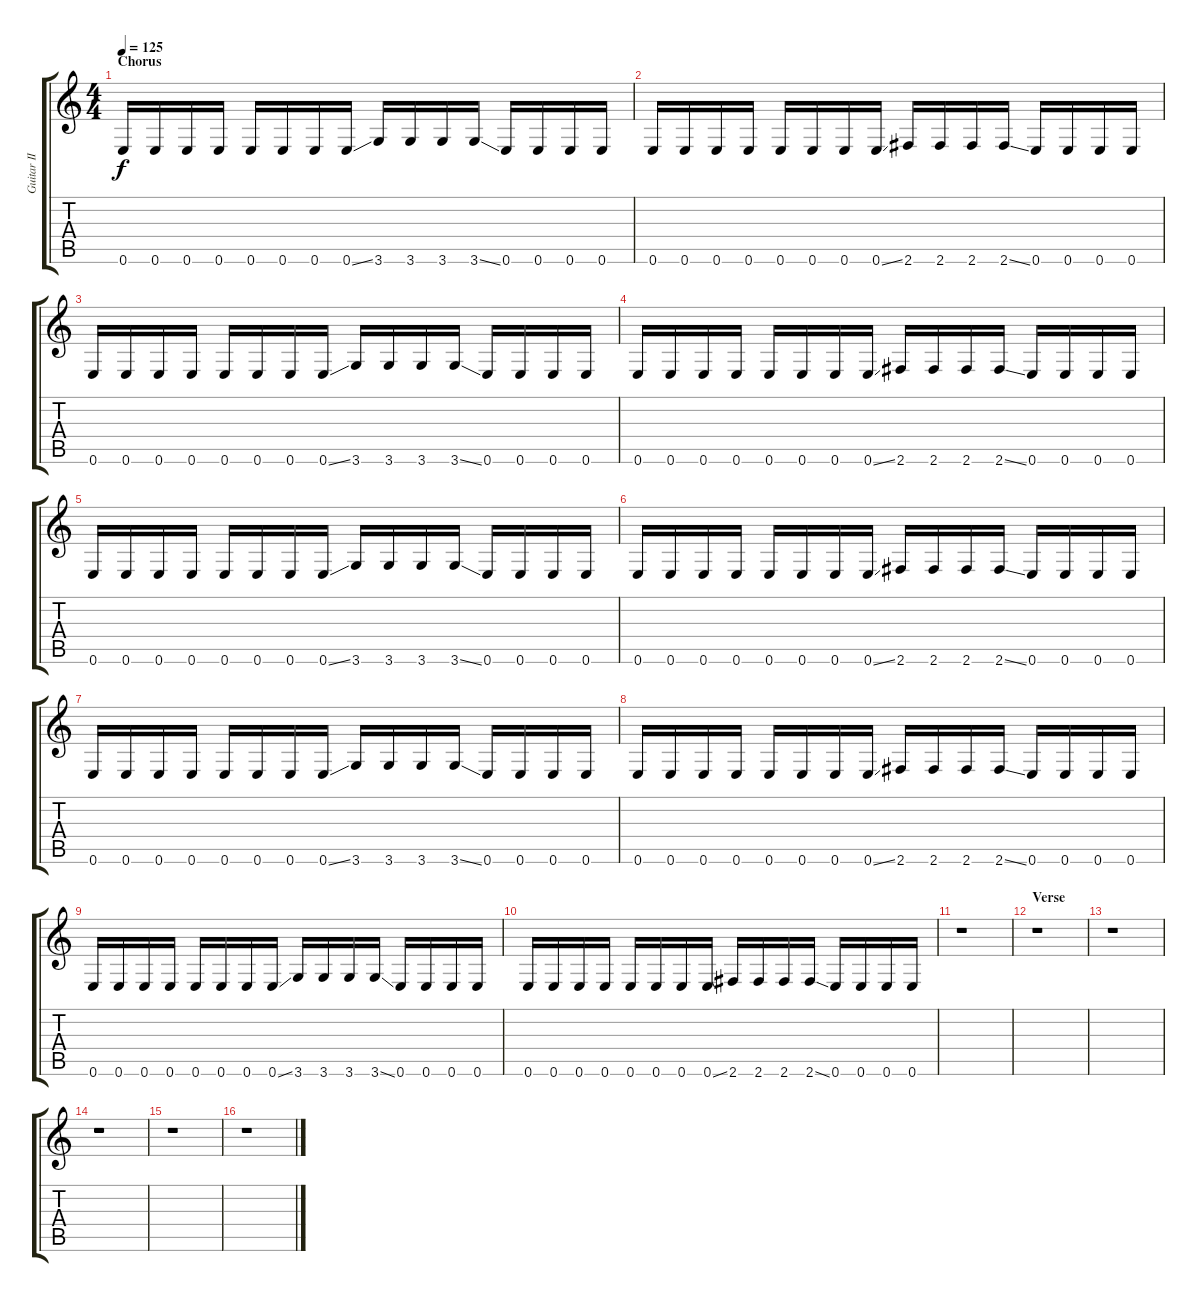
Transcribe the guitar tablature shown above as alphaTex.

\track ("Guitar II" "Guitar II") {instrument distortionguitar}
\staff {score tabs}
\tuning (E4 B3 G3 D3 A2 E2) {hide}
\ts (4 4)
\section ("" "Chorus")
\tempo 125
\clef g2
\ks c
0.6.16{dy f} 0.6.16 0.6.16 0.6.16 0.6.16 0.6.16 0.6.16 0.6{ss}.16 3.6.16 3.6.16 3.6.16 3.6{ss}.16 0.6.16 0.6.16 0.6.16 0.6.16 |
0.6.16 0.6.16 0.6.16 0.6.16 0.6.16 0.6.16 0.6.16 0.6{ss}.16 2.6.16 2.6.16 2.6.16 2.6{ss}.16 0.6.16 0.6.16 0.6.16 0.6.16 |
0.6.16 0.6.16 0.6.16 0.6.16 0.6.16 0.6.16 0.6.16 0.6{ss}.16 3.6.16 3.6.16 3.6.16 3.6{ss}.16 0.6.16 0.6.16 0.6.16 0.6.16 |
0.6.16 0.6.16 0.6.16 0.6.16 0.6.16 0.6.16 0.6.16 0.6{ss}.16 2.6.16 2.6.16 2.6.16 2.6{ss}.16 0.6.16 0.6.16 0.6.16 0.6.16 |
0.6.16 0.6.16 0.6.16 0.6.16 0.6.16 0.6.16 0.6.16 0.6{ss}.16 3.6.16 3.6.16 3.6.16 3.6{ss}.16 0.6.16 0.6.16 0.6.16 0.6.16 |
0.6.16 0.6.16 0.6.16 0.6.16 0.6.16 0.6.16 0.6.16 0.6{ss}.16 2.6.16 2.6.16 2.6.16 2.6{ss}.16 0.6.16 0.6.16 0.6.16 0.6.16 |
0.6.16 0.6.16 0.6.16 0.6.16 0.6.16 0.6.16 0.6.16 0.6{ss}.16 3.6.16 3.6.16 3.6.16 3.6{ss}.16 0.6.16 0.6.16 0.6.16 0.6.16 |
0.6.16 0.6.16 0.6.16 0.6.16 0.6.16 0.6.16 0.6.16 0.6{ss}.16 2.6.16 2.6.16 2.6.16 2.6{ss}.16 0.6.16 0.6.16 0.6.16 0.6.16 |
0.6.16 0.6.16 0.6.16 0.6.16 0.6.16 0.6.16 0.6.16 0.6{ss}.16 3.6.16 3.6.16 3.6.16 3.6{ss}.16 0.6.16 0.6.16 0.6.16 0.6.16 |
0.6.16 0.6.16 0.6.16 0.6.16 0.6.16 0.6.16 0.6.16 0.6{ss}.16 2.6.16 2.6.16 2.6.16 2.6{ss}.16 0.6.16 0.6.16 0.6.16 0.6.16 |
r.1 |
\section ("" "Verse")
r.1 |
r.1 |
r.1 |
r.1 |
r.1
